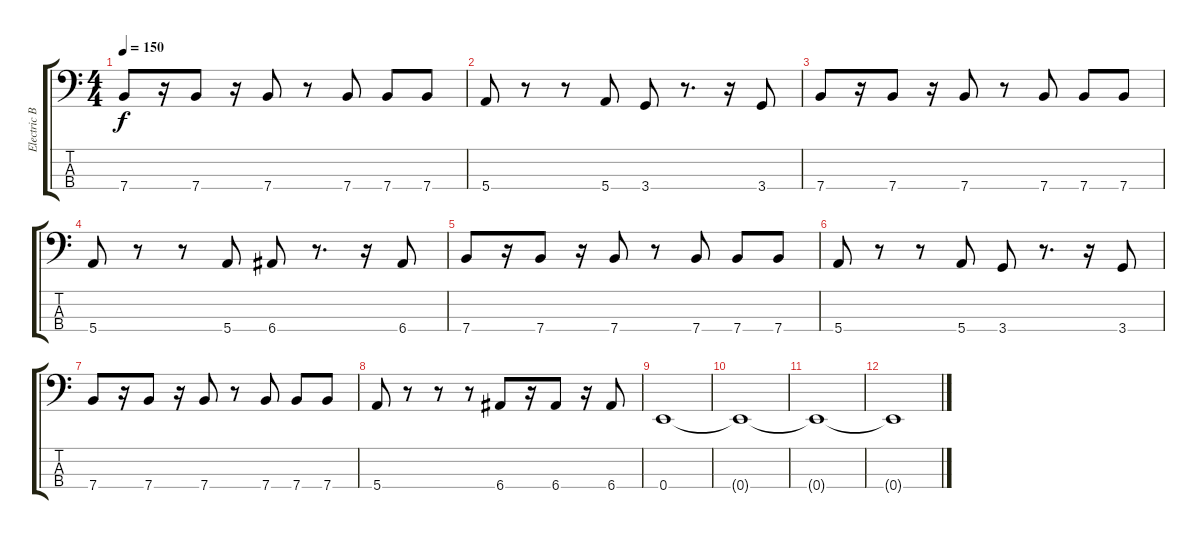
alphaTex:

\track ("Electric Bass" "Electric B") {instrument electricbassfinger}
\staff {score tabs}
\tuning (G2 D2 A1 E1) {hide}
\ts (4 4)
\tempo 150
\clef f4
\ks c
7.4.8{dy f} r.16 7.4.8 r.16 7.4.8 r.8 7.4.8 7.4.8 7.4.8 |
5.4.8 r.8 r.8 5.4.8 3.4.8 r.8{d} r.16 3.4.8 |
7.4.8 r.16 7.4.8 r.16 7.4.8 r.8 7.4.8 7.4.8 7.4.8 |
5.4.8 r.8 r.8 5.4.8 6.4.8 r.8{d} r.16 6.4.8 |
7.4.8 r.16 7.4.8 r.16 7.4.8 r.8 7.4.8 7.4.8 7.4.8 |
5.4.8 r.8 r.8 5.4.8 3.4.8 r.8{d} r.16 3.4.8 |
7.4.8 r.16 7.4.8 r.16 7.4.8 r.8 7.4.8 7.4.8 7.4.8 |
5.4.8 r.8 r.8 r.8 6.4.8 r.16 6.4.8 r.16 6.4.8 |
0.4.1 |
0.4{t}.1 |
0.4{t}.1 |
0.4{t}.1
